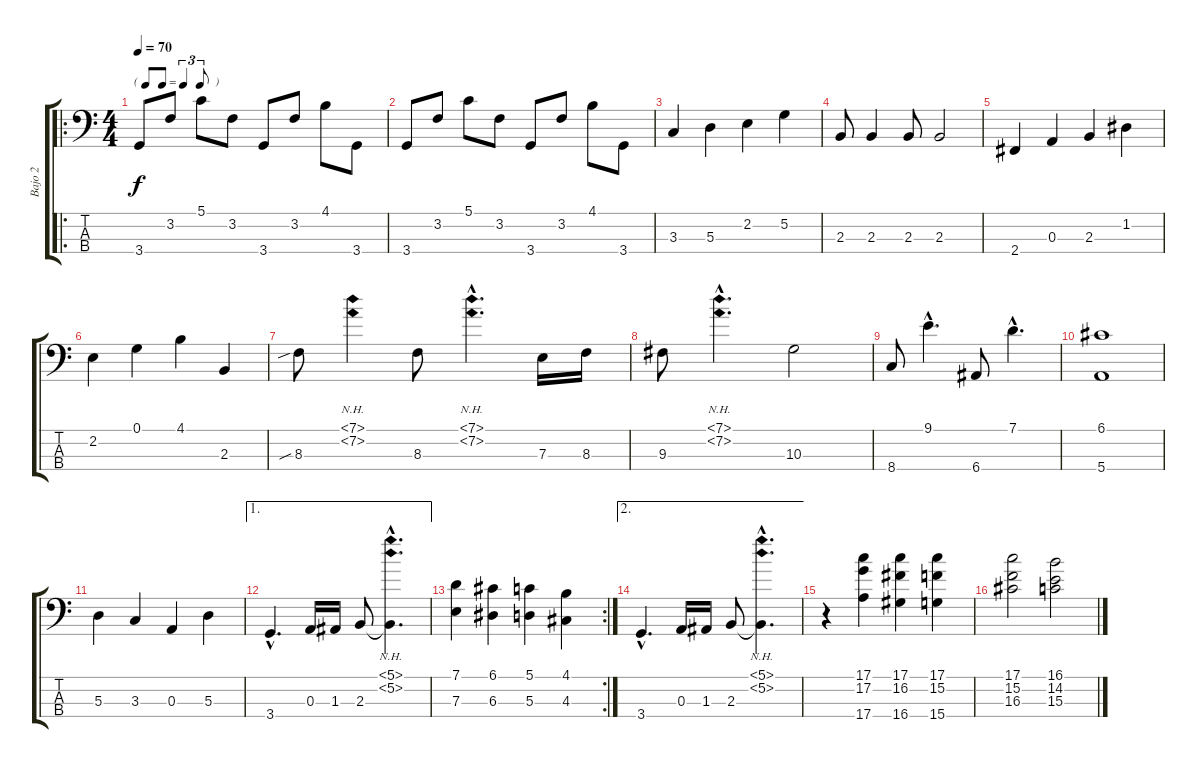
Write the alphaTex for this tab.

\track ("Bajo 2" "Bajo 2") {instrument electricbassfinger}
\staff {score tabs}
\tuning (G2 D2 A1 E1) {hide}
\ro
\ts (4 4)
\tf triplet8th
\tempo 70
\clef f4
\ks c
3.4.8{dy f} 3.2.8 5.1.8 3.2.8 3.4.8 3.2.8 4.1.8 3.4.8 |
3.4.8 3.2.8 5.1.8 3.2.8 3.4.8 3.2.8 4.1.8 3.4.8 |
3.3.4 5.3.4 2.2.4 5.2.4 |
2.3.8 2.3.4 2.3.8 2.3.2 |
2.4.4 0.3.4 2.3.4 1.2.4 |
2.2.4 0.1.4 4.1.4 2.3.4 |
8.3{sib}.8 (7.1{nh} 7.2{nh}).4{volume 10} 8.3.8 (7.1{nh hac} 7.2{nh hac}).4{d volume 10} 7.3.16 8.3.16 |
9.3.8 (7.1{nh hac} 7.2{nh hac}).4{d volume 10} 10.3.2 |
8.4.8 9.1{hac}.4{d} 6.4.8 7.1{hac}.4{d} |
(6.1 5.4).1 |
5.3.4 3.3.4 0.3.4 5.3.4 |
\ae 1
3.4{hac}.4{d} 0.3.16 1.3.16 2.3.8 (5.1{nh hac} 5.2{nh hac} 2.3{hac t}).4{d volume 10} |
\rc 2
(7.1 7.3).4 (6.1 6.3).4 (5.1 5.3).4 (4.1 4.3).4 |
\ae 2
3.4{hac}.4{d} 0.3.16 1.3.16 2.3.8 (5.1{nh hac} 5.2{nh hac} 2.3{hac t}).4{d volume 11} |
r.4 (17.1 17.2 17.4).4 (17.1 16.2 16.4).4 (17.1 15.2 15.4).4 |
(17.1 15.2 16.3).2 (16.1 14.2 15.3).2
